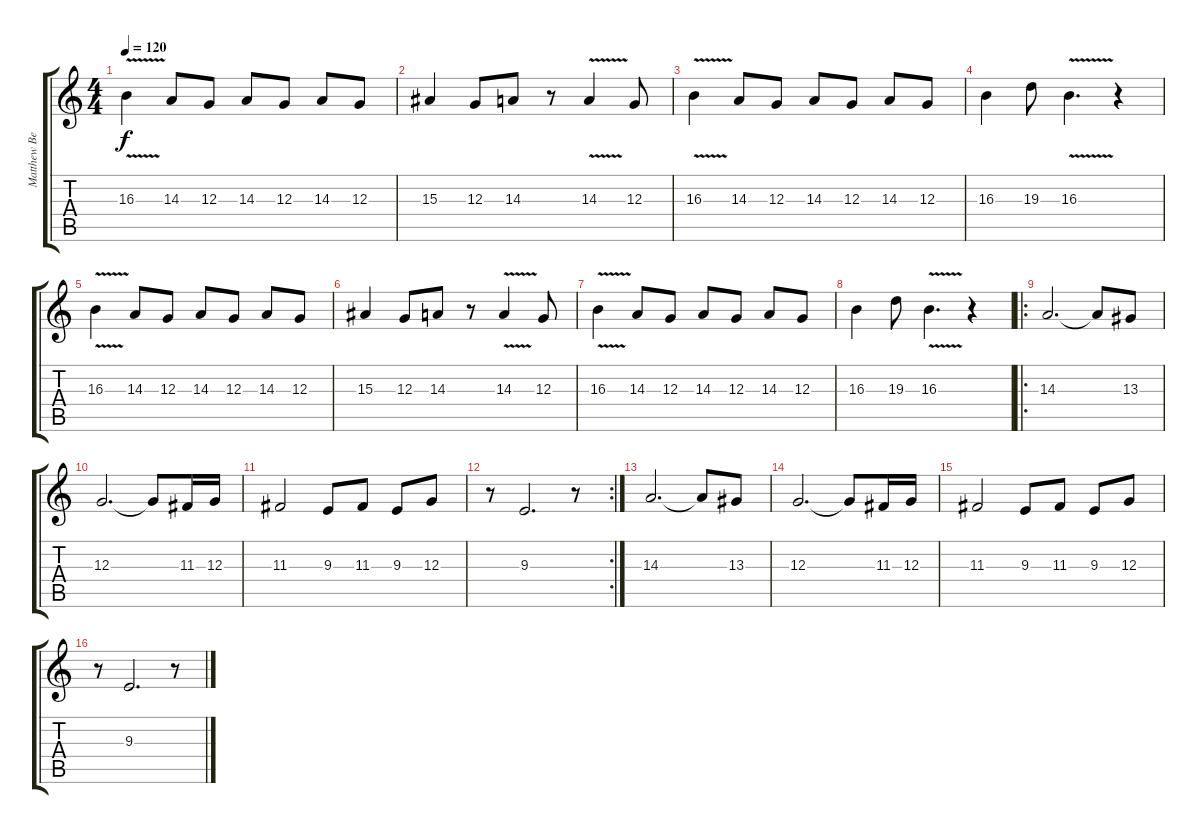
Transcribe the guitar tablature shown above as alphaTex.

\track ("Matthew Bellamy" "Matthew Be") {instrument viola}
\staff {score tabs}
\tuning (E4 B3 G3 D3 A2 E2) {hide}
\ts (4 4)
\tempo 120
\clef g2
\ks c
16.3{v}.4{dy f} 14.3.8 12.3.8 14.3.8 12.3.8 14.3.8 12.3.8 |
15.3.4 12.3.8 14.3.8 r.8 14.3{v}.4 12.3.8 |
16.3{v}.4 14.3.8 12.3.8 14.3.8 12.3.8 14.3.8 12.3.8 |
16.3.4 19.3.8 16.3{v}.4{d} r.4 |
16.3{v}.4 14.3.8 12.3.8 14.3.8 12.3.8 14.3.8 12.3.8 |
15.3.4 12.3.8 14.3.8 r.8 14.3{v}.4 12.3.8 |
16.3{v}.4 14.3.8 12.3.8 14.3.8 12.3.8 14.3.8 12.3.8 |
16.3.4 19.3.8 16.3{v}.4{d} r.4 |
\ro
14.3.2{d} 14.3{t}.8 13.3.8 |
12.3.2{d} 12.3{t}.8 11.3.16 12.3.16 |
11.3.2 9.3.8 11.3.8 9.3.8 12.3.8 |
\rc 2
r.8 9.3.2{d} r.8 |
14.3.2{d} 14.3{t}.8 13.3.8 |
12.3.2{d} 12.3{t}.8 11.3.16 12.3.16 |
11.3.2 9.3.8 11.3.8 9.3.8 12.3.8 |
r.8 9.3.2{d} r.8
